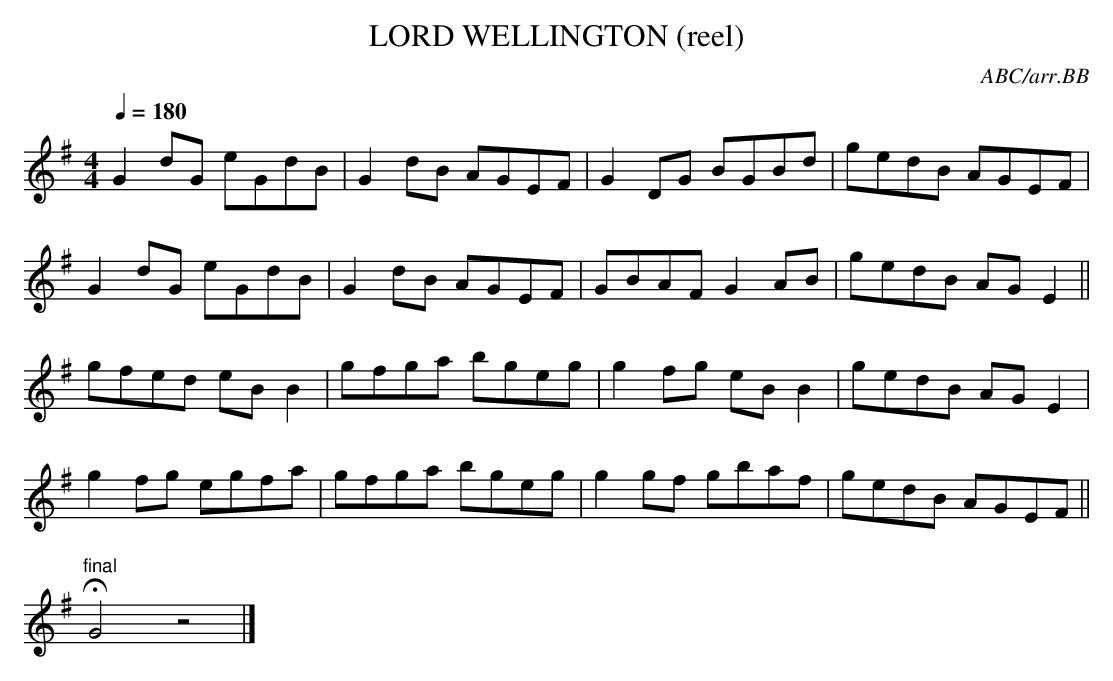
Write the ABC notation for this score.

X:1
T:LORD WELLINGTON (reel)
C:ABC/arr.BB
Q:1/4=180
M:4/4
L:1/8
K:G
G2dG eGdB|G2dB AGEF|G2DG BGBd|gedB AGEF|
G2dG eGdB|G2dB AGEF|GBAF G2AB|gedB AGE2||
gfed eBB2|gfga bgeg|g2fg eBB2|gedB AG E2|
g2fg egfa|gfga bgeg|g2gf gbaf|gedB AGEF||
"final"HG4z4|]
